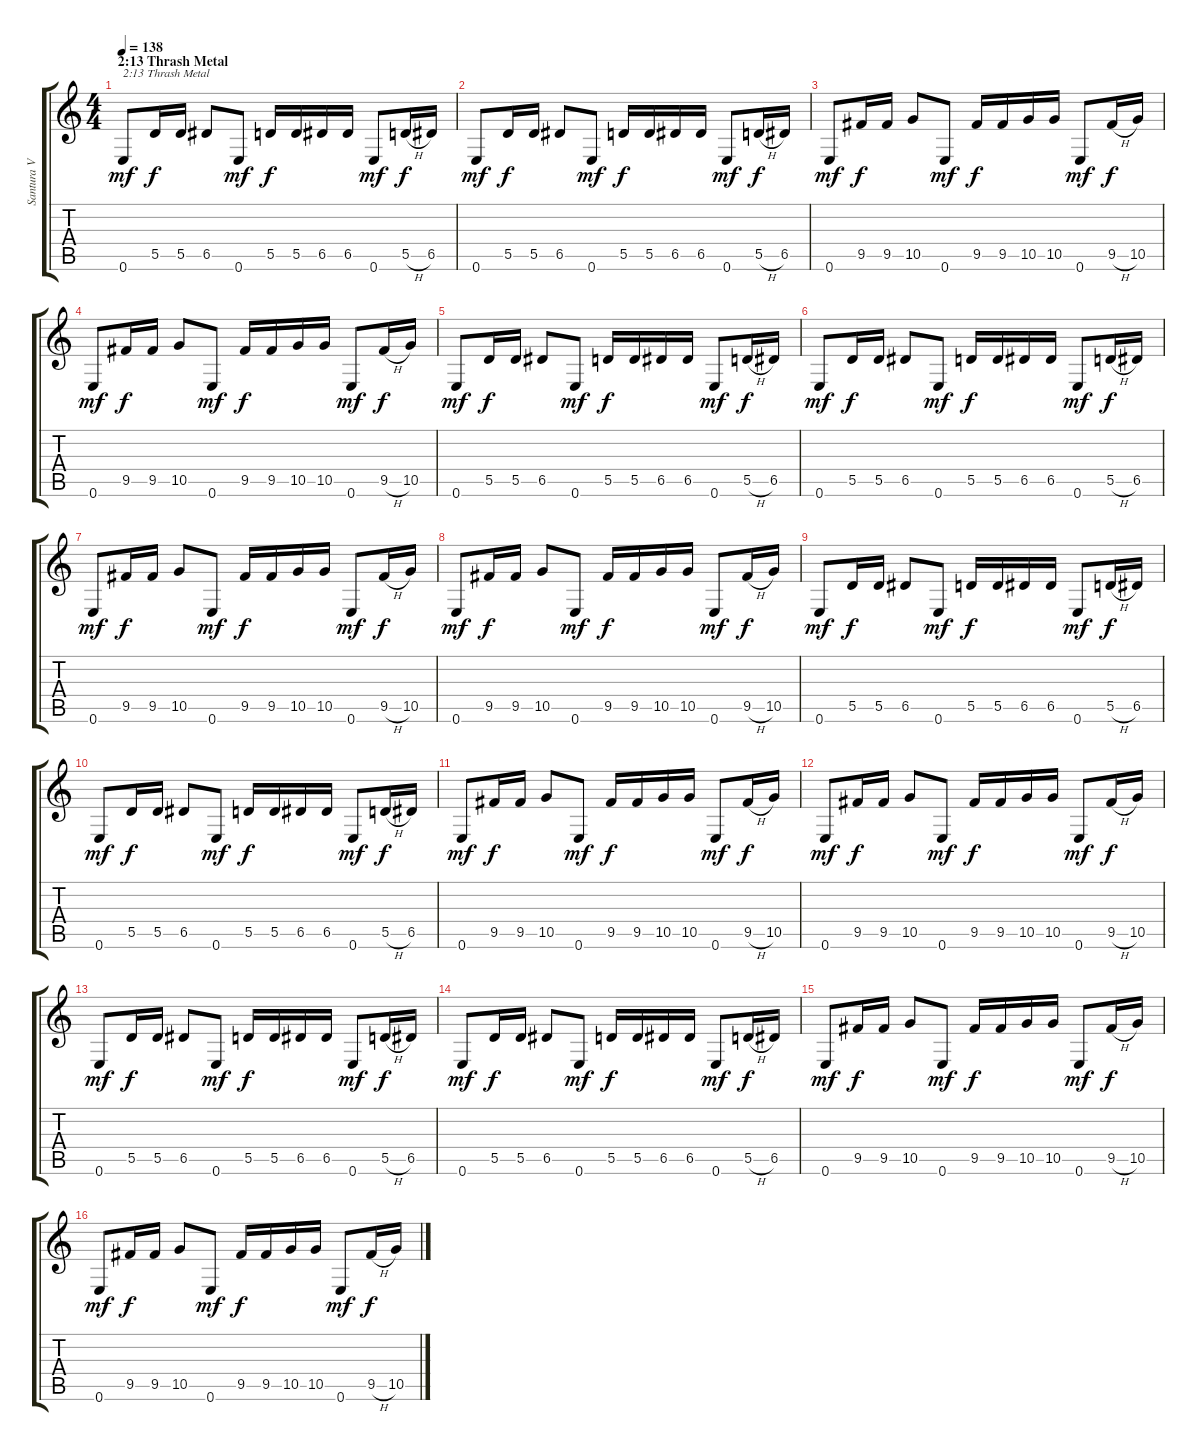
\track ("Santura V" "Santura V") {instrument distortionguitar}
\staff {score tabs}
\tuning (E4 B3 G3 D3 A2 E2) {hide}
\ts (4 4)
\section ("" "2:13 Thrash Metal")
\tempo 138
\clef g2
\ks c
0.6.8{txt "2:13 Thrash Metal" dy mf} 5.5.16{dy f} 5.5.16 6.5.8 0.6.8{dy mf} 5.5.16{dy f} 5.5.16 6.5.16 6.5.16 0.6.8{dy mf} 5.5{h}.16{dy f} 6.5.16 |
0.6.8{dy mf} 5.5.16{dy f} 5.5.16 6.5.8 0.6.8{dy mf} 5.5.16{dy f} 5.5.16 6.5.16 6.5.16 0.6.8{dy mf} 5.5{h}.16{dy f} 6.5.16 |
0.6.8{dy mf} 9.5.16{dy f} 9.5.16 10.5.8 0.6.8{dy mf} 9.5.16{dy f} 9.5.16 10.5.16 10.5.16 0.6.8{dy mf} 9.5{h}.16{dy f} 10.5.16 |
0.6.8{dy mf} 9.5.16{dy f} 9.5.16 10.5.8 0.6.8{dy mf} 9.5.16{dy f} 9.5.16 10.5.16 10.5.16 0.6.8{dy mf} 9.5{h}.16{dy f} 10.5.16 |
0.6.8{dy mf} 5.5.16{dy f} 5.5.16 6.5.8 0.6.8{dy mf} 5.5.16{dy f} 5.5.16 6.5.16 6.5.16 0.6.8{dy mf} 5.5{h}.16{dy f} 6.5.16 |
0.6.8{dy mf} 5.5.16{dy f} 5.5.16 6.5.8 0.6.8{dy mf} 5.5.16{dy f} 5.5.16 6.5.16 6.5.16 0.6.8{dy mf} 5.5{h}.16{dy f} 6.5.16 |
0.6.8{dy mf} 9.5.16{dy f} 9.5.16 10.5.8 0.6.8{dy mf} 9.5.16{dy f} 9.5.16 10.5.16 10.5.16 0.6.8{dy mf} 9.5{h}.16{dy f} 10.5.16 |
0.6.8{dy mf} 9.5.16{dy f} 9.5.16 10.5.8 0.6.8{dy mf} 9.5.16{dy f} 9.5.16 10.5.16 10.5.16 0.6.8{dy mf} 9.5{h}.16{dy f} 10.5.16 |
0.6.8{dy mf} 5.5.16{dy f} 5.5.16 6.5.8 0.6.8{dy mf} 5.5.16{dy f} 5.5.16 6.5.16 6.5.16 0.6.8{dy mf} 5.5{h}.16{dy f} 6.5.16 |
0.6.8{dy mf} 5.5.16{dy f} 5.5.16 6.5.8 0.6.8{dy mf} 5.5.16{dy f} 5.5.16 6.5.16 6.5.16 0.6.8{dy mf} 5.5{h}.16{dy f} 6.5.16 |
0.6.8{dy mf} 9.5.16{dy f} 9.5.16 10.5.8 0.6.8{dy mf} 9.5.16{dy f} 9.5.16 10.5.16 10.5.16 0.6.8{dy mf} 9.5{h}.16{dy f} 10.5.16 |
0.6.8{dy mf} 9.5.16{dy f} 9.5.16 10.5.8 0.6.8{dy mf} 9.5.16{dy f} 9.5.16 10.5.16 10.5.16 0.6.8{dy mf} 9.5{h}.16{dy f} 10.5.16 |
0.6.8{dy mf} 5.5.16{dy f} 5.5.16 6.5.8 0.6.8{dy mf} 5.5.16{dy f} 5.5.16 6.5.16 6.5.16 0.6.8{dy mf} 5.5{h}.16{dy f} 6.5.16 |
0.6.8{dy mf} 5.5.16{dy f} 5.5.16 6.5.8 0.6.8{dy mf} 5.5.16{dy f} 5.5.16 6.5.16 6.5.16 0.6.8{dy mf} 5.5{h}.16{dy f} 6.5.16 |
0.6.8{dy mf} 9.5.16{dy f} 9.5.16 10.5.8 0.6.8{dy mf} 9.5.16{dy f} 9.5.16 10.5.16 10.5.16 0.6.8{dy mf} 9.5{h}.16{dy f} 10.5.16 |
0.6.8{dy mf} 9.5.16{dy f} 9.5.16 10.5.8 0.6.8{dy mf} 9.5.16{dy f} 9.5.16 10.5.16 10.5.16 0.6.8{dy mf} 9.5{h}.16{dy f} 10.5.16
